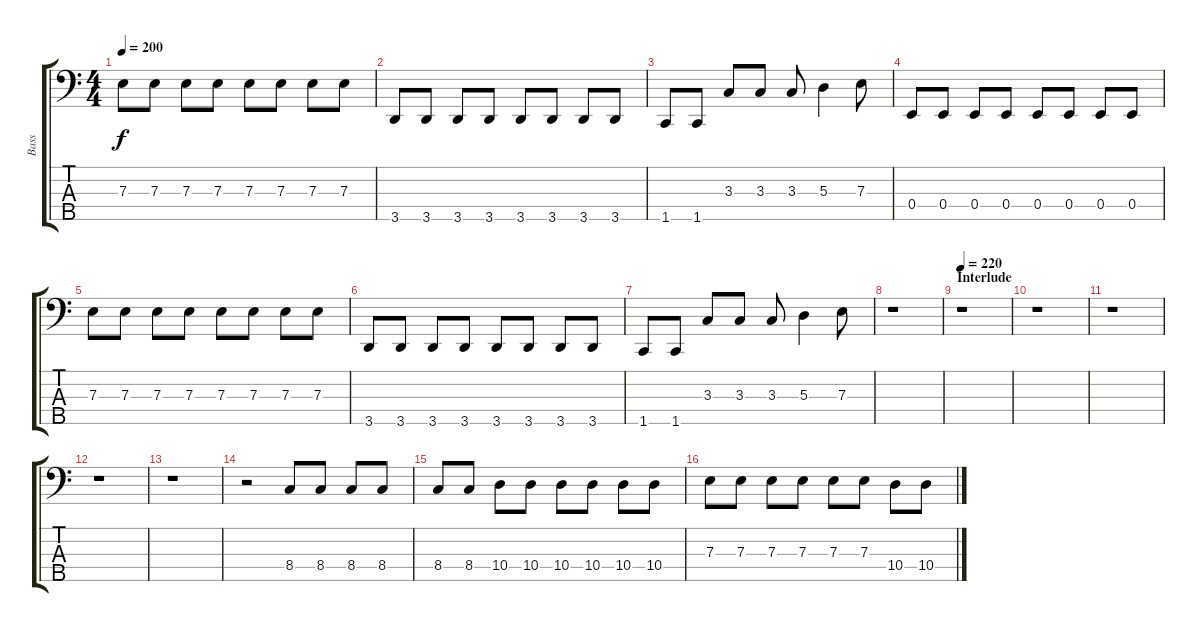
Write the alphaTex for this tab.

\track ("Bass" "Bass") {instrument electricbassfinger}
\staff {score tabs}
\tuning (G2 D2 A1 E1 B0) {hide}
\ts (4 4)
\tempo 200
\clef f4
\ks c
7.3.8{dy f} 7.3.8 7.3.8 7.3.8 7.3.8 7.3.8 7.3.8 7.3.8 |
3.5.8 3.5.8 3.5.8 3.5.8 3.5.8 3.5.8 3.5.8 3.5.8 |
1.5.8 1.5.8 3.3.8 3.3.8 3.3.8 5.3.4 7.3.8 |
0.4.8 0.4.8 0.4.8 0.4.8 0.4.8 0.4.8 0.4.8 0.4.8 |
7.3.8 7.3.8 7.3.8 7.3.8 7.3.8 7.3.8 7.3.8 7.3.8 |
3.5.8 3.5.8 3.5.8 3.5.8 3.5.8 3.5.8 3.5.8 3.5.8 |
1.5.8 1.5.8 3.3.8 3.3.8 3.3.8 5.3.4 7.3.8 |
r.1 |
\section ("" "Interlude")
\tempo 220
r.1 |
r.1 |
r.1 |
r.1 |
r.1 |
r.2 8.4.8 8.4.8 8.4.8 8.4.8 |
8.4.8 8.4.8 10.4.8 10.4.8 10.4.8 10.4.8 10.4.8 10.4.8 |
7.3.8 7.3.8 7.3.8 7.3.8 7.3.8 7.3.8 10.4.8 10.4.8
